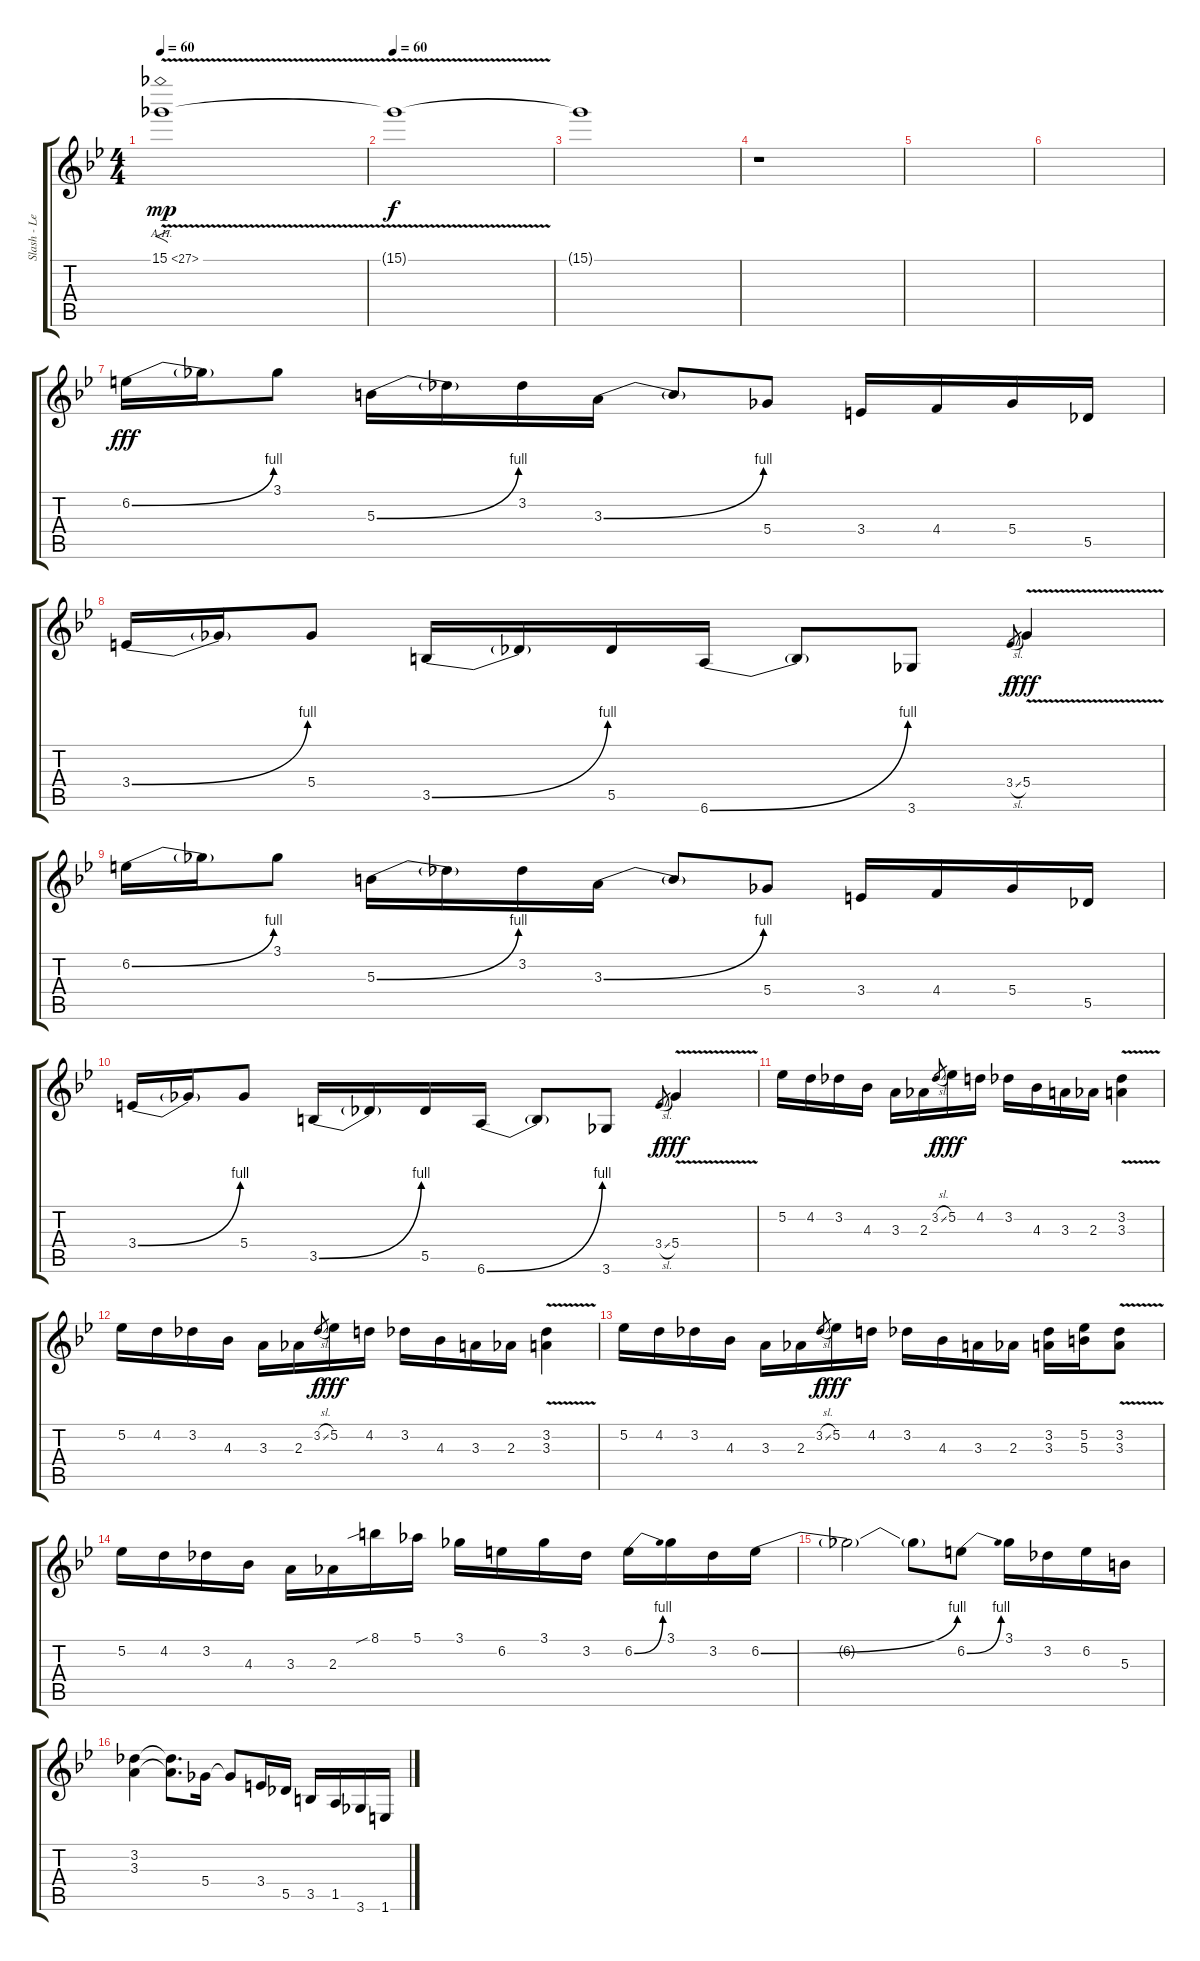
\track ("Slash - Lead Guitar" "Slash - Le") {instrument distortionguitar}
\staff {score tabs}
\tuning (Eb4 Bb3 Gb3 Db3 Ab2 Eb2) {hide}
\ts (4 4)
\tempo 60
\clef g2
\ks bb
15.1{ah 12 v}.1{f dy mp} |
\tempo 60
15.1{t}.1{dy f} |
15.1{t}.1{volume 0} |
r.1{volume 16} |
|
|
6.2{be (bend 0 0 60 4)}.16{dy fff} 6.2{t}.16 3.1.8 5.3{be (bend 0 0 60 4)}.16 5.3{t}.16 3.2.16 3.3{be (bend 0 0 60 4)}.16 3.3{t}.8 5.4.8 3.4.16 4.4.16 5.4.16 5.5.16 |
3.4{be (bend 0 0 60 4)}.16 3.4{t}.16 5.4.8 3.5{be (bend 0 0 60 4)}.16 3.5{t}.16 5.5.16 6.6{be (bend 0 0 60 4)}.16 6.6{t}.8 3.6.8 3.4{sl}.8{gr dy f} 5.4{v}.4{dy fff} |
6.2{be (bend 0 0 60 4)}.16 6.2{t}.16 3.1.8 5.3{be (bend 0 0 60 4)}.16 5.3{t}.16 3.2.16 3.3{be (bend 0 0 60 4)}.16 3.3{t}.8 5.4.8 3.4.16 4.4.16 5.4.16 5.5.16 |
3.4{be (bend 0 0 60 4)}.16 3.4{t}.16 5.4.8 3.5{be (bend 0 0 60 4)}.16 3.5{t}.16 5.5.16 6.6{be (bend 0 0 60 4)}.16 6.6{t}.8 3.6.8 3.4{sl}.8{gr dy f} 5.4{v}.4{dy fff} |
5.2.16 4.2.16 3.2.16 4.3.16 3.3.16 2.3.16 3.2{sl}.8{gr dy f} 5.2.16{dy fff} 4.2.16 3.2.16 4.3.16 3.3.16 2.3.16 (3.2{v} 3.3{v}).4 |
5.2.16 4.2.16 3.2.16 4.3.16 3.3.16 2.3.16 3.2{sl}.8{gr dy f} 5.2.16{dy fff} 4.2.16 3.2.16 4.3.16 3.3.16 2.3.16 (3.2{v} 3.3{v}).4 |
5.2.16 4.2.16 3.2.16 4.3.16 3.3.16 2.3.16 3.2{sl}.8{gr dy f} 5.2.16{dy fff} 4.2.16 3.2.16 4.3.16 3.3.16 2.3.16 (3.2 3.3).16 (5.2 5.3).16 (3.2{v} 3.3{v}).8 |
5.2.16 4.2.16 3.2.16 4.3.16 3.3.16 2.3.16 8.1{sib}.16 5.1.16 3.1.16 6.2.16 3.1.16 3.2.16 6.2{be (bend 0 0 60 4)}.16 3.1.16 3.2.16 6.2{be (bend 0 0 60 4)}.16 |
6.2{t}.2 6.2{t}.8 6.2{be (bend 0 0 60 4)}.8 3.1.16 3.2.16 6.2.16 5.3.16 |
(3.2 3.3).4 (3.2{t} 3.3{t}).8{d} 5.4.16 5.4{t}.8 3.4.16 5.5.16 3.5.16 1.5.16 3.6.16 1.6.16
